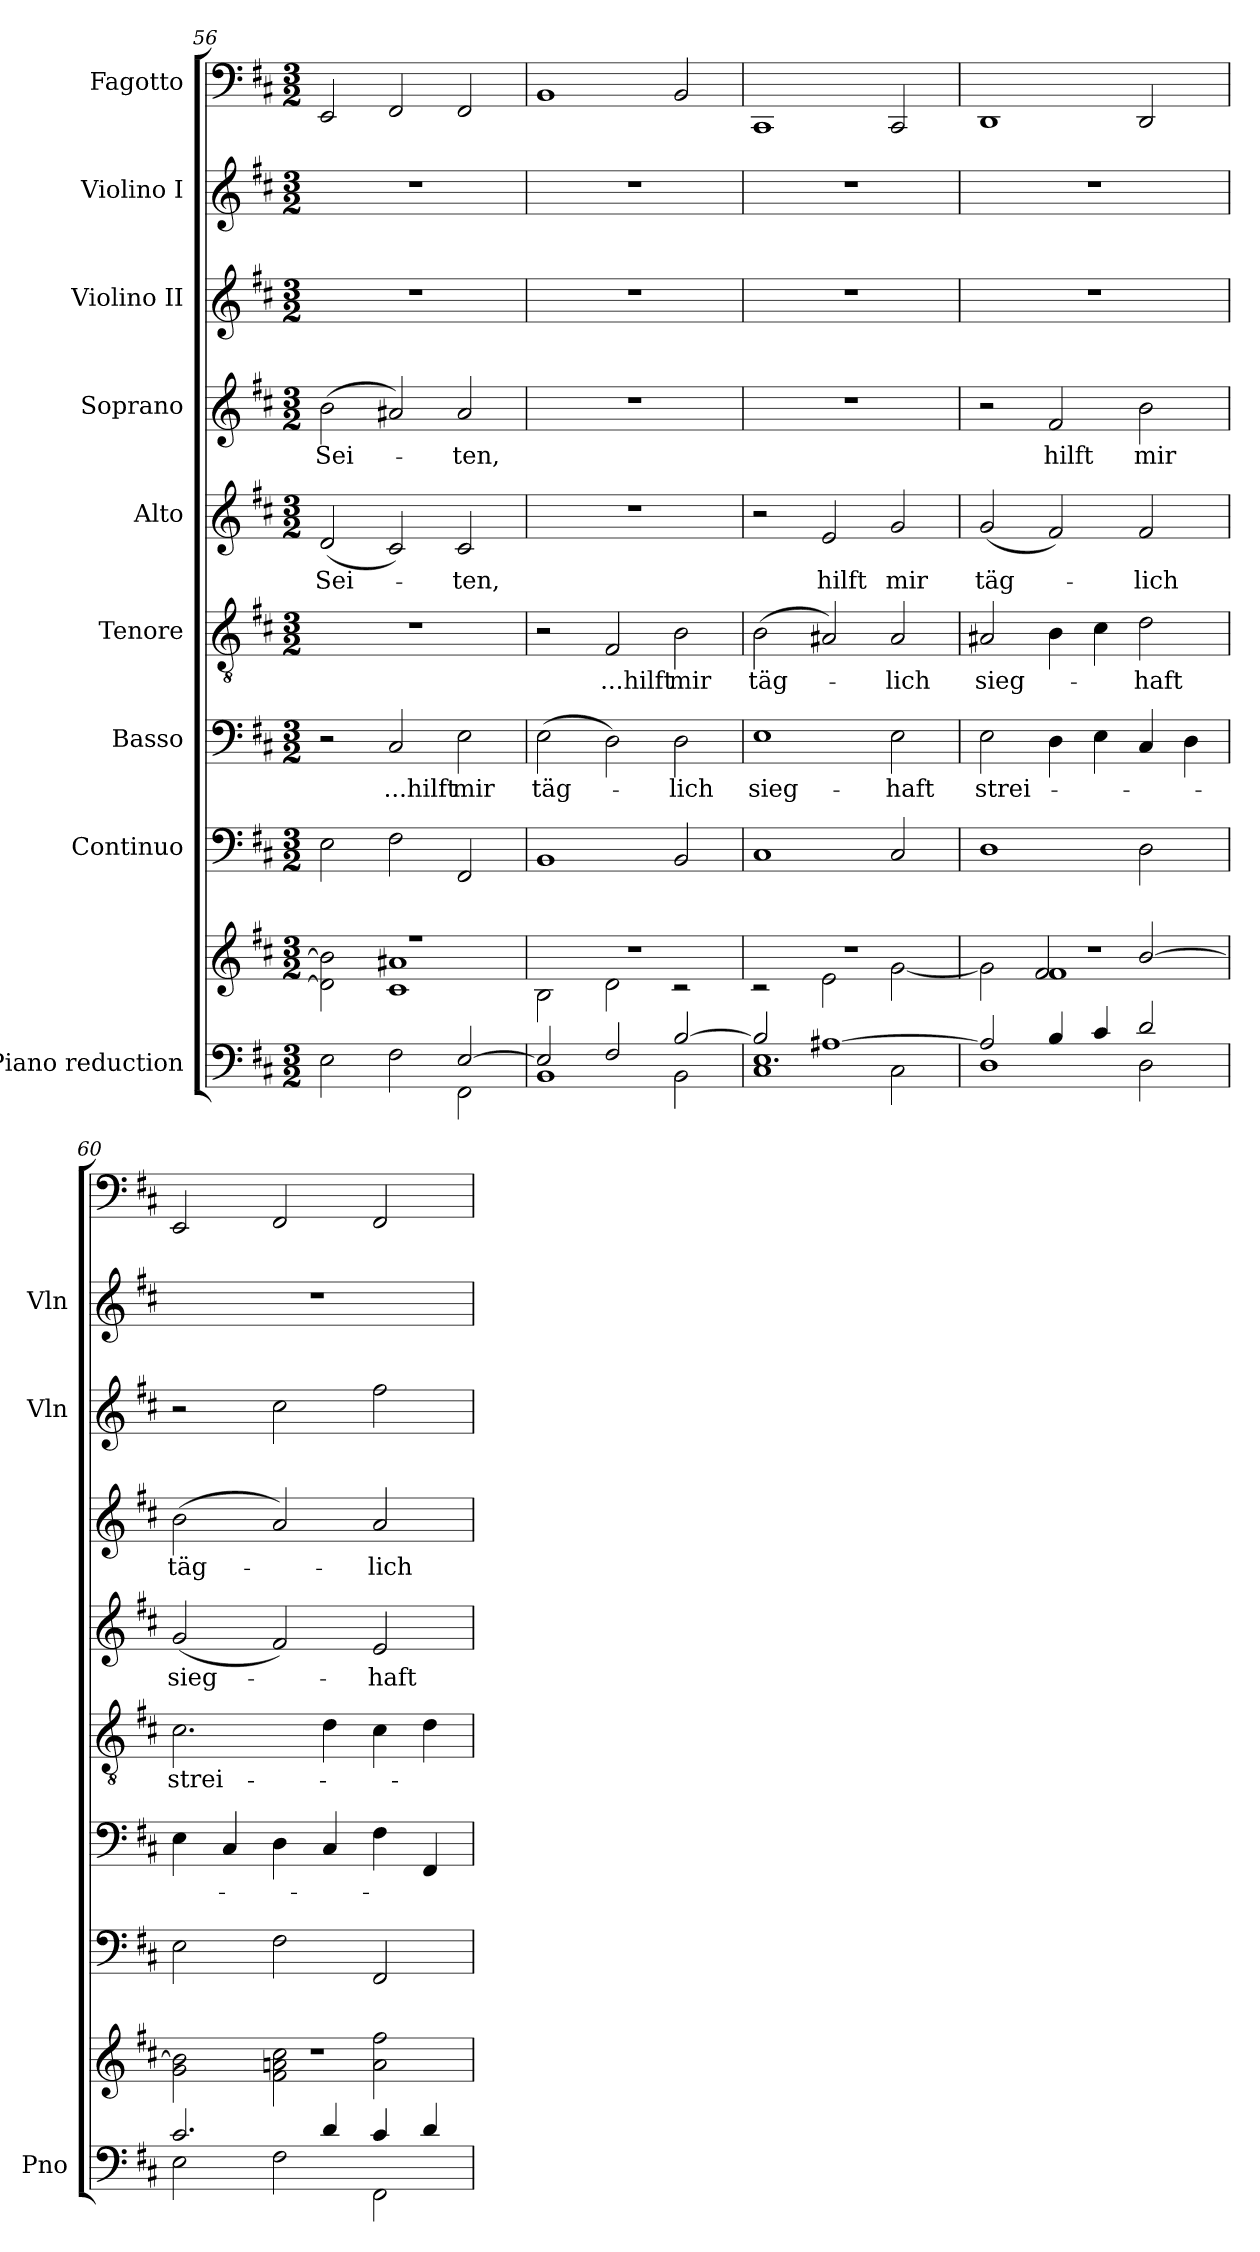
**kern	**kern	**kern	**kern	**text	**kern	**text	**kern	**text	**kern	**text	**kern	**kern	**kern
*part9	*part9	*part8	*part7	*part7	*part6	*part6	*part5	*part5	*part4	*part4	*part3	*part2	*part1
*staff10	*staff9	*staff8	*staff7	*staff7	*staff6	*staff6	*staff5	*staff5	*staff4	*staff4	*staff3	*staff2	*staff1
*I"Piano reduction	*	*I"Continuo	*I"Basso	*	*I"Tenore	*	*I"Alto	*	*I"Soprano	*	*I"Violino II	*I"Violino I	*I"Fagotto
*I'Pno	*	*	*	*	*	*	*	*	*	*	*I'Vln	*I'Vln	*
*clefF4	*clefG2	*clefF4	*clefF4	*	*clefGv2	*	*clefG2	*	*clefG2	*	*clefG2	*clefG2	*clefF4
*k[f#c#]	*k[f#c#]	*k[f#c#]	*k[f#c#]	*	*k[f#c#]	*	*k[f#c#]	*	*k[f#c#]	*	*k[f#c#]	*k[f#c#]	*k[f#c#]
*M3/2	*M3/2	*M3/2	*M3/2	*	*M3/2	*	*M3/2	*	*M3/2	*	*M3/2	*M3/2	*M3/2
=56	=56	=56	=56	=56	=56	=56	=56	=56	=56	=56	=56	=56	=56
*^	*^	*	*	*	*	*	*	*	*	*	*	*	*
!	!	!	!	!	!	!	!	!	!	!LO:LY:b	!	!LO:LY:b	!	!	!
1ryy	2E\	1.r	2d!\] 2b!\]	2E\	2r	.	1.r	.	(<2d/	Sei-	(>2b\	Sei-	1.r	1.r	2EE/
!	!	!	!	!	!	!LO:LY:b	!	!	!	!	!	!	!	!	!
.	2F#\	.	1c#! 1a#X!	2F#\	2C#/	...hilft	.	.	2c#/)	.	2a#X/)	.	.	.	2FF#/
!	!	!	!	!	!	!LO:LY:b	!	!	!	!LO:LY:b	!	!LO:LY:b	!	!	!
[2E!/	2FF#\	.	.	2FF#/	2E\	mir	.	.	2c#/	-ten,	2a#/	-ten,	.	.	2FF#/
=57	=57	=57	=57	=57	=57	=57	=57	=57	=57	=57	=57	=57	=57	=57	=57
!	!	!	!	!	!	!LO:LY:b	!	!	!	!	!	!	!	!	!
2E!/]	1BB	1.r	2B!\	1BB	(>2E\	täg-	2r	.	1.r	.	1.r	.	1.r	1.r	1BB
!	!	!	!	!	!	!	!	!LO:LY:b	!	!	!	!	!	!	!
2F#!/	.	.	2d!\	.	2D\)	.	2F#/	...hilft	.	.	.	.	.	.	.
!	!	!	!	!	!	!LO:LY:b	!	!LO:LY:b	!	!	!	!	!	!	!
[2B!/	2BB\	.	2r	2BB/	2D\	-lich	2B\	mir	.	.	.	.	.	.	2BB/
=58	=58	=58	=58	=58	=58	=58	=58	=58	=58	=58	=58	=58	=58	=58	=58
*	*^	*	*	*	*	*	*	*	*	*	*	*	*	*	*
!	!	!	!	!	!	!	!LO:LY:b	!	!LO:LY:b	!	!	!	!	!	!	!
2B!/]	1C#	1.E!	1.r	2r	1C#	1E	sieg-	(>2B\	täg-	2r	.	1.r	.	1.r	1.r	1CC#
!	!	!	!	!	!	!	!	!	!	!	!LO:LY:b	!	!	!	!	!
[1A#X!	.	.	.	2e!\	.	.	.	2A#X/)	.	2e/	hilft	.	.	.	.	.
!	!	!	!	!	!	!	!LO:LY:b	!	!LO:LY:b	!	!LO:LY:b	!	!	!	!	!
.	2C#\	.	.	[2g!\	2C#/	2E\	-haft	2A#/	lich	2g/	mir	.	.	.	.	2CC#/
*	*v	*v	*	*	*	*	*	*	*	*	*	*	*	*	*	*
!!LO:PB:g=z
=59	=59	=59	=59	=59	=59	=59	=59	=59	=59	=59	=59	=59	=59	=59	=59
*	*	*	*^	*	*	*	*	*	*	*	*	*	*	*	*
!	!	!	!	!	!	!	!LO:LY:b	!	!LO:LY:b	!	!LO:LY:b	!	!	!	!	!
2A#!/]	1D	1.rdd	2g!\]	2ryy	1D	2E\	strei-	2A#X/	sieg-	(<2g/	täg-	2r	.	1.r	1.r	1DD
!	!	!	!	!	!	!	!	!	!	!	!	!	!LO:LY:b	!	!	!
4B!/	.	.	1f#!	2f#!/	.	4D\	.	4B\	.	2f#/)	.	2f#/	hilft	.	.	.
4c#!/	.	.	.	.	.	4E\	.	4c#\	.	.	.	.	.	.	.	.
!	!	!	!	!	!	!	!	!	!LO:LY:b	!	!LO:LY:b	!	!LO:LY:b	!	!	!
2d!/	2D\	.	.	[2b!/	2D\	4C#/	.	2d\	haft	2f#/	lich	2b\	mir	.	.	2DD/
.	.	.	.	.	.	4D\	.	.	.	.	.	.	.	.	.	.
*	*	*	*v	*v	*	*	*	*	*	*	*	*	*	*	*	*
=60	=60	=60	=60	=60	=60	=60	=60	=60	=60	=60	=60	=60	=60	=60	=60
!	!	!	!	!	!	!	!	!LO:LY:b	!	!LO:LY:b	!	!LO:LY:b	!	!	!
2.c#!/	2E\	1.rdd	2g!\ 2b!\]	2E\	4E\	.	2.c#\	strei-	(<2g/	sieg-	(>2b\	täg-	2r	1.r	2EE/
.	.	.	.	.	4C#/	.	.	.	.	.	.	.	.	.	.
.	2F#\	.	2f#!\ 2an!\ 2cc#\	2F#\	4D\	.	.	.	2f#/)	.	2a/)	.	2cc#\	.	2FF#/
4d!/	.	.	.	.	4C#/	.	4d\	.	.	.	.	.	.	.	.
!	!	!	!	!	!	!	!	!	!	!LO:LY:b	!	!LO:LY:b	!	!	!
4c#!/	2FF#\	.	2a!\ 2ff#\	2FF#/	4F#\	.	4c#\	.	2e/	haft	2a/	-lich	2ff#\	.	2FF#/
4d!/	.	.	.	.	4FF#/	.	4d\	.	.	.	.	.	.	.	.
*v	*v	*	*	*	*	*	*	*	*	*	*	*	*	*	*
*	*v	*v	*	*	*	*	*	*	*	*	*	*	*	*
=	=	=	=	=	=	=	=	=	=	=	=	=	=
*-	*-	*-	*-	*-	*-	*-	*-	*-	*-	*-	*-	*-	*-
